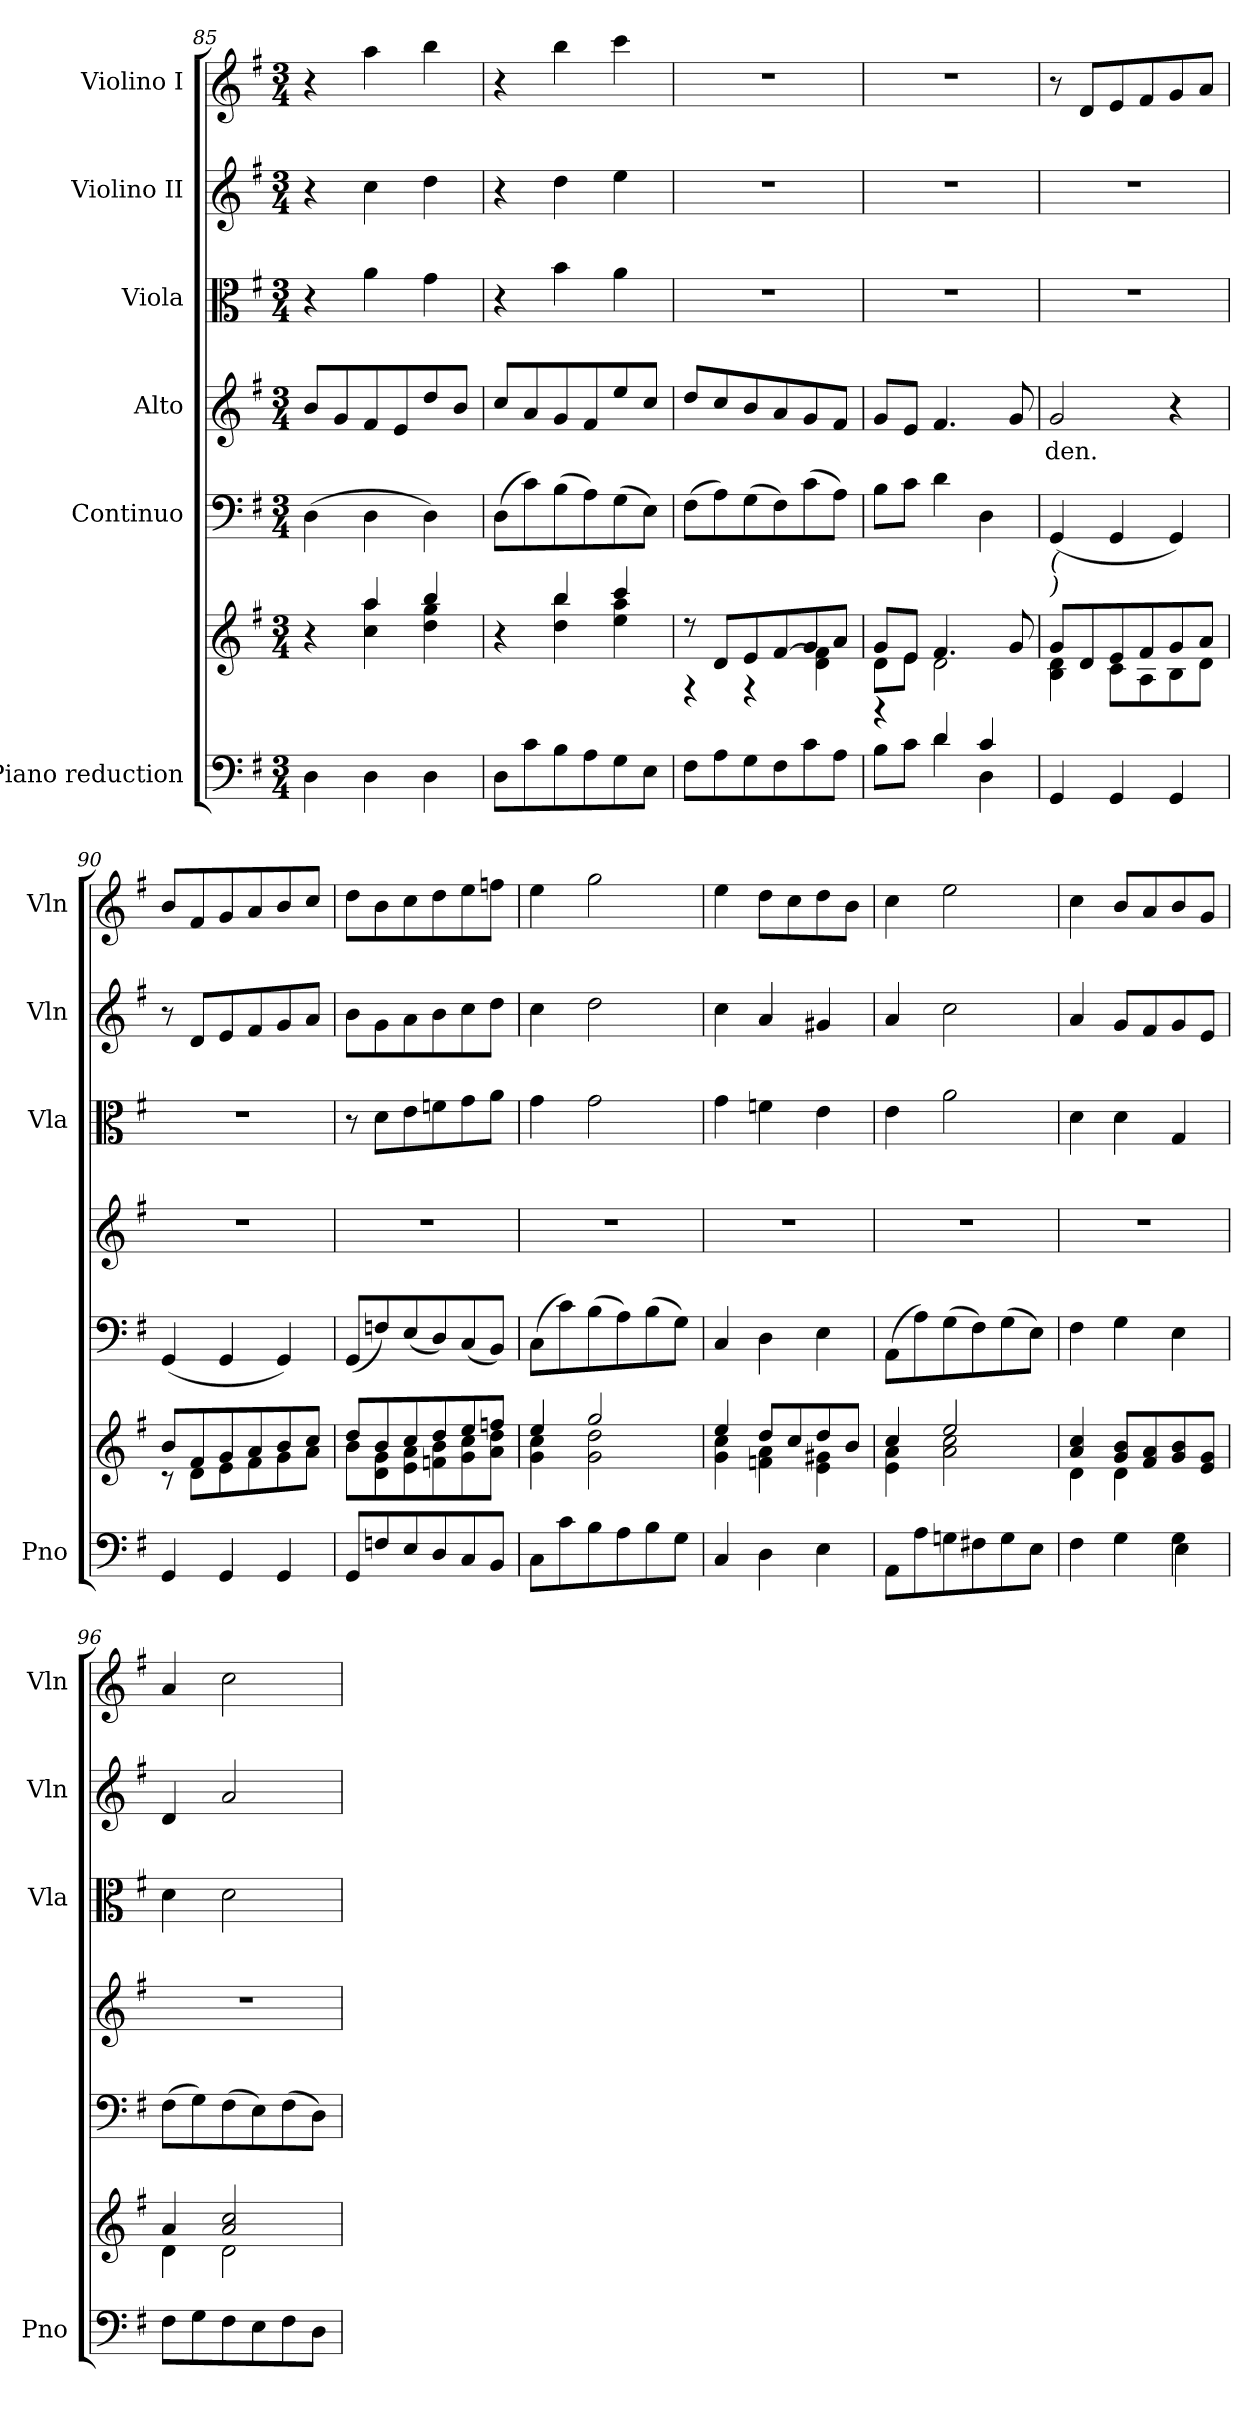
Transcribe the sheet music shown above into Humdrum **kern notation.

**kern	**kern	**kern	**kern	**text	**kern	**kern	**kern
*part6	*part6	*part5	*part4	*part4	*part3	*part2	*part1
*staff7	*staff6	*staff5	*staff4	*staff4	*staff3	*staff2	*staff1
*I"Piano reduction	*	*I"Continuo	*I"Alto	*	*I"Viola	*I"Violino II	*I"Violino I
*I'Pno	*	*	*	*	*I'Vla	*I'Vln	*I'Vln
*clefF4	*clefG2	*clefF4	*clefG2	*	*clefC3	*clefG2	*clefG2
*k[f#]	*k[f#]	*k[f#]	*k[f#]	*	*k[f#]	*k[f#]	*k[f#]
*M3/4	*M3/4	*M3/4	*M3/4	*	*M3/4	*M3/4	*M3/4
=85	=85	=85	=85	=85	=85	=85	=85
*	*^	*	*	*	*	*	*
4D\	4r	4ryy	(4D\	8b/L	.	4r	4r	4r
.	.	.	.	8g/	.	.	.	.
4D\	4aa/	4cc\ 4aa\	4D\	8f#/	.	4a\	4cc\	4aa\
.	.	.	.	8e/	.	.	.	.
4D\	4bb/	4dd\ 4gg\	4D\)	8dd/	.	4g\	4dd\	4bb\
.	.	.	.	8b/J	.	.	.	.
!!LO:LB:g=z
=86	=86	=86	=86	=86	=86	=86	=86	=86
8D\L	4r	4ryy	(8D\L	8cc/L	.	4r	4r	4r
8c\	.	.	8c\)	8a/	.	.	.	.
8B\	4bb/	4dd\ 4bb\	(8B\	8g/	.	4b\	4dd\	4bb\
8A\	.	.	8A\)	8f#/	.	.	.	.
8G\	4ccc/	4ee\ 4aa\	(8G\	8ee/	.	4a\	4ee\	4ccc\
8E\J	.	.	8E\J)	8cc/J	.	.	.	.
=87	=87	=87	=87	=87	=87	=87	=87	=87
8F#\L	8r	4r	(8F#\L	8dd/L	.	2.r	2.r	2.r
8A\	8d/L	.	8A\)	8cc/	.	.	.	.
8G\	8e/	4r	(8G\	8b/	.	.	.	.
8F#\	[<8f#/	.	8F#\)	8a/	.	.	.	.
8c\	8g/	4d\ 4f#\]	(8c\	8g/	.	.	.	.
8A\J	8a/J	.	8A\J)	8f#/J	.	.	.	.
=88	=88	=88	=88	=88	=88	=88	=88	=88
*^	*	*	*	*	*	*	*	*
4r	8B\L	8g/L	8d\L	8B\L	8g/L	.	2.r	2.r	2.r
.	8c\J	8e/J	8e\J	8c\J	8e/J	.	.	.	.
4d/	4d\	4.f#/	2d\	4d\	4.f#/	.	.	.	.
4c/	4D\	.	.	4D\	.	.	.	.	.
.	.	8g/	.	.	8g/	.	.	.	.
*v	*v	*	*	*	*	*	*	*	*
=89	=89	=89	=89	=89	=89	=89	=89	=89
!	!	!	!LO:TX:b:i:t=(	!	!	!	!	!
!	!	!	!LO:TX:b:i:t=)	!	!	!	!	!
!	!	!	!	!	!LO:LY:b	!	!	!
4GG/	8g/L	4B\ 4d\	(4GG/	2g/	-den.	2.r	2.r	8r
.	8d/	.	.	.	.	.	.	8d/L
4GG/	8e/	8c\L	4GG/	.	.	.	.	8e/
.	8f#/	8A\	.	.	.	.	.	8f#/
4GG/	8g/	8B\	4GG/)	4r	.	.	.	8g/
.	8a/J	8d\J	.	.	.	.	.	8a/J
=90	=90	=90	=90	=90	=90	=90	=90	=90
4GG/	8b/L	8r	(4GG/	2.r	.	2.r	8r	8b/L
.	8f#/	8d\L	.	.	.	.	8d/L	8f#/
4GG/	8g/	8e\	4GG/	.	.	.	8e/	8g/
.	8a/	8f#\	.	.	.	.	8f#/	8a/
4GG/	8b/	8g\	4GG/)	.	.	.	8g/	8b/
.	8cc/J	8a\J	.	.	.	.	8a/J	8cc/J
=91	=91	=91	=91	=91	=91	=91	=91	=91
8GG/L	8dd/L	8b\L	(8GG/L	2.r	.	8r	8b\L	8dd\L
8Fn/	8b/	8d\ 8g\	8Fn/)	.	.	8d\L	8g\	8b\
8E/	8cc/	8e\ 8a\	(8E/	.	.	8e\	8a\	8cc\
8D/	8dd/	8fn\ 8b\	8D/)	.	.	8fn\	8b\	8dd\
8C/	8ee/	8g\ 8cc\	(8C/	.	.	8g\	8cc\	8ee\
8BB/J	8ffn/J	8a\ 8dd\J	8BB/J)	.	.	8a\J	8dd\J	8ffn\J
=92	=92	=92	=92	=92	=92	=92	=92	=92
8C\L	4ee/	4g\ 4cc\	(8C\L	2.r	.	4g\	4cc\	4ee\
8c\	.	.	8c\)	.	.	.	.	.
8B\	2gg/	2g\ 2dd\	(8B\	.	.	2g\	2dd\	2gg\
8A\	.	.	8A\)	.	.	.	.	.
8B\	.	.	(8B\	.	.	.	.	.
8G\J	.	.	8G\J)	.	.	.	.	.
=93	=93	=93	=93	=93	=93	=93	=93	=93
4C/	4ee/	4g\ 4cc\	4C/	2.r	.	4g\	4cc\	4ee\
4D\	8dd/L	4fn\ 4a\	4D\	.	.	4fn\	4a/	8dd\L
.	8cc/	.	.	.	.	.	.	8cc\
4E\	8dd/	4e\ 4g#X\	4E\	.	.	4e\	4g#X/	8dd\
.	8b/J	.	.	.	.	.	.	8b\J
!!LO:PB:g=z
=94	=94	=94	=94	=94	=94	=94	=94	=94
8AA\L	4cc/	4e\ 4a\	(8AA\L	2.r	.	4e\	4a/	4cc\
8A\	.	.	8A\)	.	.	.	.	.
8Gn\	2ee/	2a\ 2cc\	(8G\	.	.	2a\	2cc\	2ee\
8F#X\	.	.	8F#\)	.	.	.	.	.
8G\	.	.	(8G\	.	.	.	.	.
8E\J	.	.	8E\J)	.	.	.	.	.
=95	=95	=95	=95	=95	=95	=95	=95	=95
*^	*	*	*	*	*	*	*	*
2ryy	4F#\	4a/ 4cc/	4d\	4F#\	2.r	.	4d\	4a/	4cc\
.	4G\	8g/ 8b/L	4d\	4G\	.	.	4d\	8g/L	8b/L
.	.	8f#/ 8a/	.	.	.	.	.	8f#/	8a/
4G\	4E\	8g/ 8b/	4ryy	4E\	.	.	4G/	8g/	8b/
.	.	8e/ 8g/J	.	.	.	.	.	8e/J	8g/J
*v	*v	*	*	*	*	*	*	*	*
=96	=96	=96	=96	=96	=96	=96	=96	=96
8F#\L	4a/	4d\	(8F#\L	2.r	.	4d\	4d/	4a/
8G\	.	.	8G\)	.	.	.	.	.
8F#\	2a/ 2cc/	2d\	(8F#\	.	.	2d\	2a/	2cc\
8E\	.	.	8E\)	.	.	.	.	.
8F#\	.	.	(8F#\	.	.	.	.	.
8D\J	.	.	8D\J)	.	.	.	.	.
*	*v	*v	*	*	*	*	*	*
=	=	=	=	=	=	=	=
*-	*-	*-	*-	*-	*-	*-	*-
